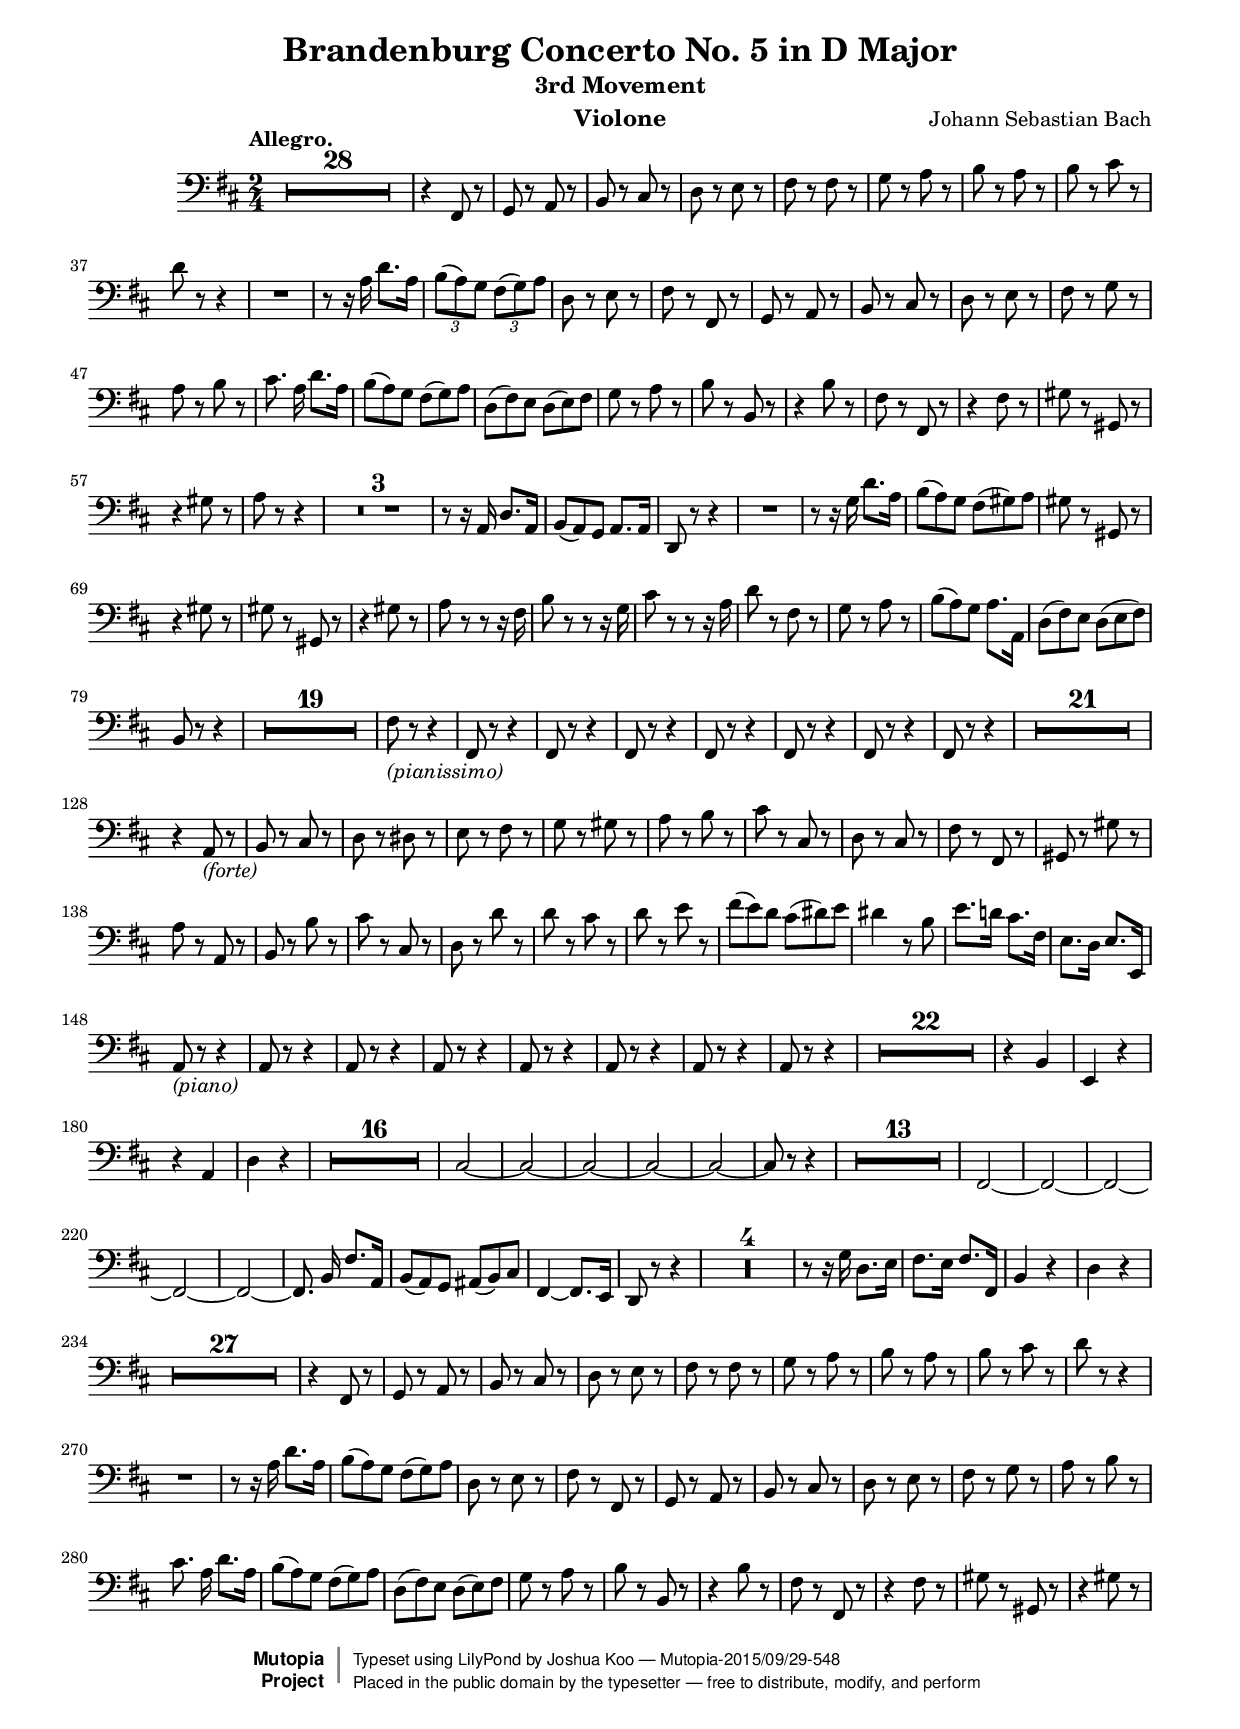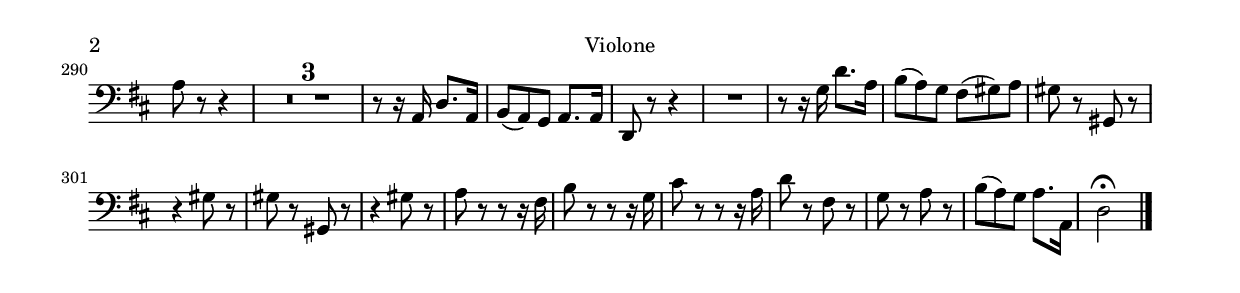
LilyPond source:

\version "2.18.2"
\version "2.18.2"
\include "header.ly"

violone = \relative c {
  \tempo "Allegro."
  \clef bass
  \key d \major
  \time 2/4

  R2*28 |

  \repeat unfold 2 {
    % --Bar 28-- %
    r4 fis,8 r |
    g8 r a r |
    b8 r cis r |
    d8 r e r |

    % --Bar 33-- %
    fis8 r fis r |
    g8 r a r |
    b8 r a r |
    b8 r cis r |
    d8 r r4 |
    R2 |
    r8 r16 a d8. a16 |
    \tuplet 3/2 { b8( a) g fis( g) a } |
    \hide TupletNumber

    % --Bar 41-- %
    d,8 r e r |
    fis8 r fis, r |
    g8 r a r |
    b8 r cis r |
    d8 r e r |
    fis8 r g r |

    % --Bar 47-- %
    a8 r b r |
    cis8.\noBeam a16 d8. a16 |
    \tuplet 3/2 {
      b8( a) g fis( g) a |
      d,8( fis) e d( e) fis |
    }
    g8 r a r |
    b8 r b, r |
    r4 b'8 r |

    % --Bar 54-- %
    fis8 r fis, r |
    r4 fis'8 r |
    gis8 r gis, r |
    r4 gis'8 r |
    a8 r r4 |
    R2*3 |
    r8 r16 a, d8. a16 |
    \tuplet 3/2 { b8( a) g } a8. a16 |
    d,8 r r4 |
    R2 |
    r8 r16 g' d'8. a16 |
    \tuplet 3/2 { b8( a) g fis( gis) a } |

    % --Bar 68-- %
    gis8 r gis, r |
    r4 gis'8 r |
    gis8 r gis, r |
    r4 gis'8 r |
    a8 r r r16 fis |
    b8 r r r16 g |
    cis8 r r r16 a |
    d8 r fis, r |

    % --Bar 76-- %
    g8 r a r |
    \tuplet 3/2 { b8( a) g } a8. a,16 |
  }
  \alternative {
    {
      \tuplet 3/2 { d8( fis) e d( e fis) } |
      b,8 r r4 |
      R2*19 |

      % --Bar 99 -- %
      fis'8_\pianissimoB r r4 |
      fis,8 r r4 |
      \repeat unfold 6 { fis8 r r4 | }

      % --Bar 107 -- %
      R2*21 |

      % --Bar 128 -- %
      r4 a8_\forteB r |
      b8 r cis r |
      d8 r dis r |
      e8 r fis r |
      g8 r gis r |
      a8 r b r |
      cis8 r cis, r |

      % --Bar 135 -- %
      d8 r cis r |
      fis8 r fis, r |
      gis8 r gis' r |
      a8 r a, r |
      b8 r b' r |
      cis8 r cis, r |
      d8 r d' r |
      d8 r cis r |

      % 143
      d8 r e r |
      \tuplet 3/2 { fis8(e) d cis( dis) e }
      dis4 r8 b |
      e8. d!16 cis8. fis,16 |
      e8. d16 e8. e,16 |
      a8-\pianoB r r4 |
      \repeat unfold 6 { a8 r r4 | }

      %155
      a8 r r4 |
      R2*22 |

      %178
      r4 b |
      e,4 r |
      r4 a |
      d4 r |
      R2*16 |

      %198
      \repeat unfold 5 { cis2 ~ } |
      cis8 r r4 |
      %204
      R2*13 |
      %217
      fis,2 ~ |
      \repeat unfold 4 { fis2 ~ } |

      %222
      fis8. \noBeam b16 fis'8. a,16 |
      \tuplet 3/2 { b8( a) g ais( b) cis } |
      fis,4 ~ fis8. e16 |
      d8 r r4 |

      %226
      R2*4 |
      r8 r16 g' d8. e16 |
      fis8. e16 fis8. fis,16 |
      b4 r |
      d4 r |
      R2*27 |
    }
    {
      d2-\fermata \bar "|."
    }
  }
}


\header {
  instrument = "Violone"
}

\score {
  \violone
  \midi {}
  \layout {}
}
